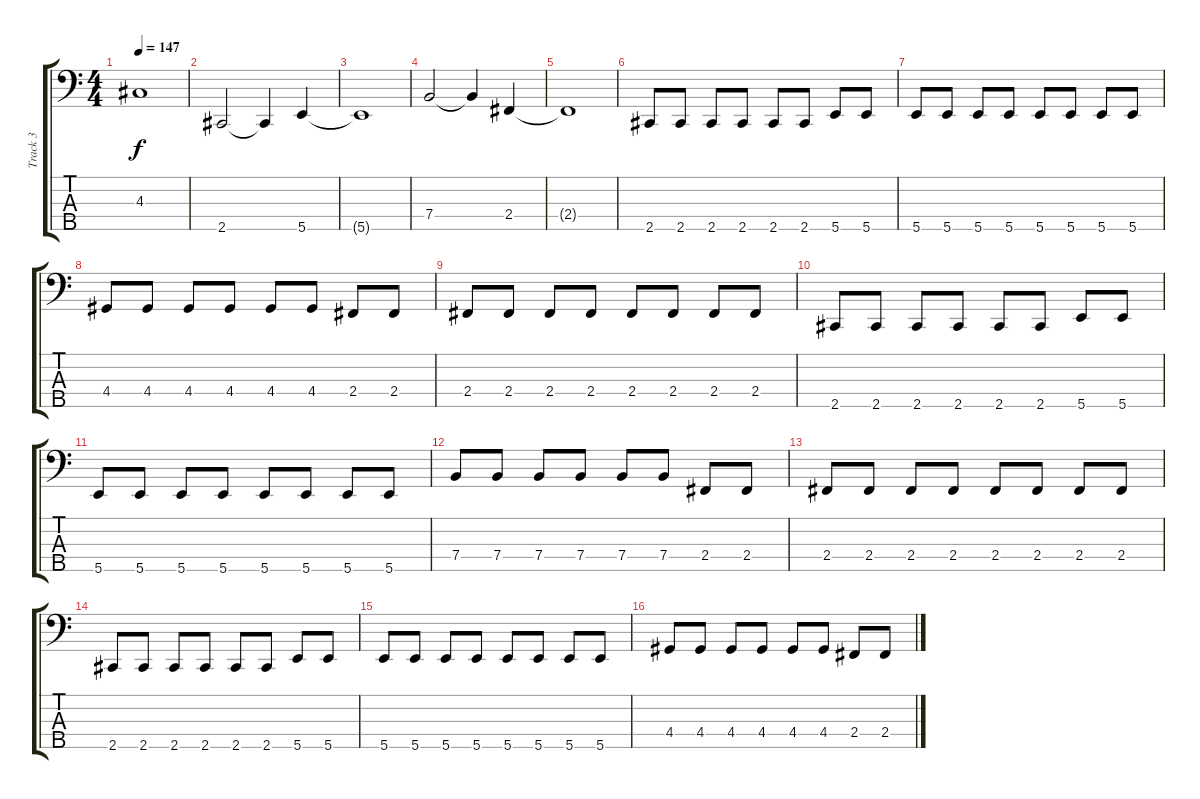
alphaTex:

\track ("Track 3" "Track 3") {instrument electricbassfinger}
\staff {score tabs}
\tuning (G2 D2 A1 E1 B0) {hide}
\ts (4 4)
\tempo 147
\clef f4
\ks c
4.3{t}.1{dy f} |
2.5.2 2.5{t}.4 5.5.4 |
5.5{t}.1 |
7.4.2 7.4{t}.4 2.4.4 |
2.4{t}.1 |
2.5.8 2.5.8 2.5.8 2.5.8 2.5.8 2.5.8 5.5.8 5.5.8 |
5.5.8 5.5.8 5.5.8 5.5.8 5.5.8 5.5.8 5.5.8 5.5.8 |
4.4.8 4.4.8 4.4.8 4.4.8 4.4.8 4.4.8 2.4.8 2.4.8 |
2.4.8 2.4.8 2.4.8 2.4.8 2.4.8 2.4.8 2.4.8 2.4.8 |
2.5.8 2.5.8 2.5.8 2.5.8 2.5.8 2.5.8 5.5.8 5.5.8 |
5.5.8 5.5.8 5.5.8 5.5.8 5.5.8 5.5.8 5.5.8 5.5.8 |
7.4.8 7.4.8 7.4.8 7.4.8 7.4.8 7.4.8 2.4.8 2.4.8 |
2.4.8 2.4.8 2.4.8 2.4.8 2.4.8 2.4.8 2.4.8 2.4.8 |
2.5.8 2.5.8 2.5.8 2.5.8 2.5.8 2.5.8 5.5.8 5.5.8 |
5.5.8 5.5.8 5.5.8 5.5.8 5.5.8 5.5.8 5.5.8 5.5.8 |
4.4.8 4.4.8 4.4.8 4.4.8 4.4.8 4.4.8 2.4.8 2.4.8
